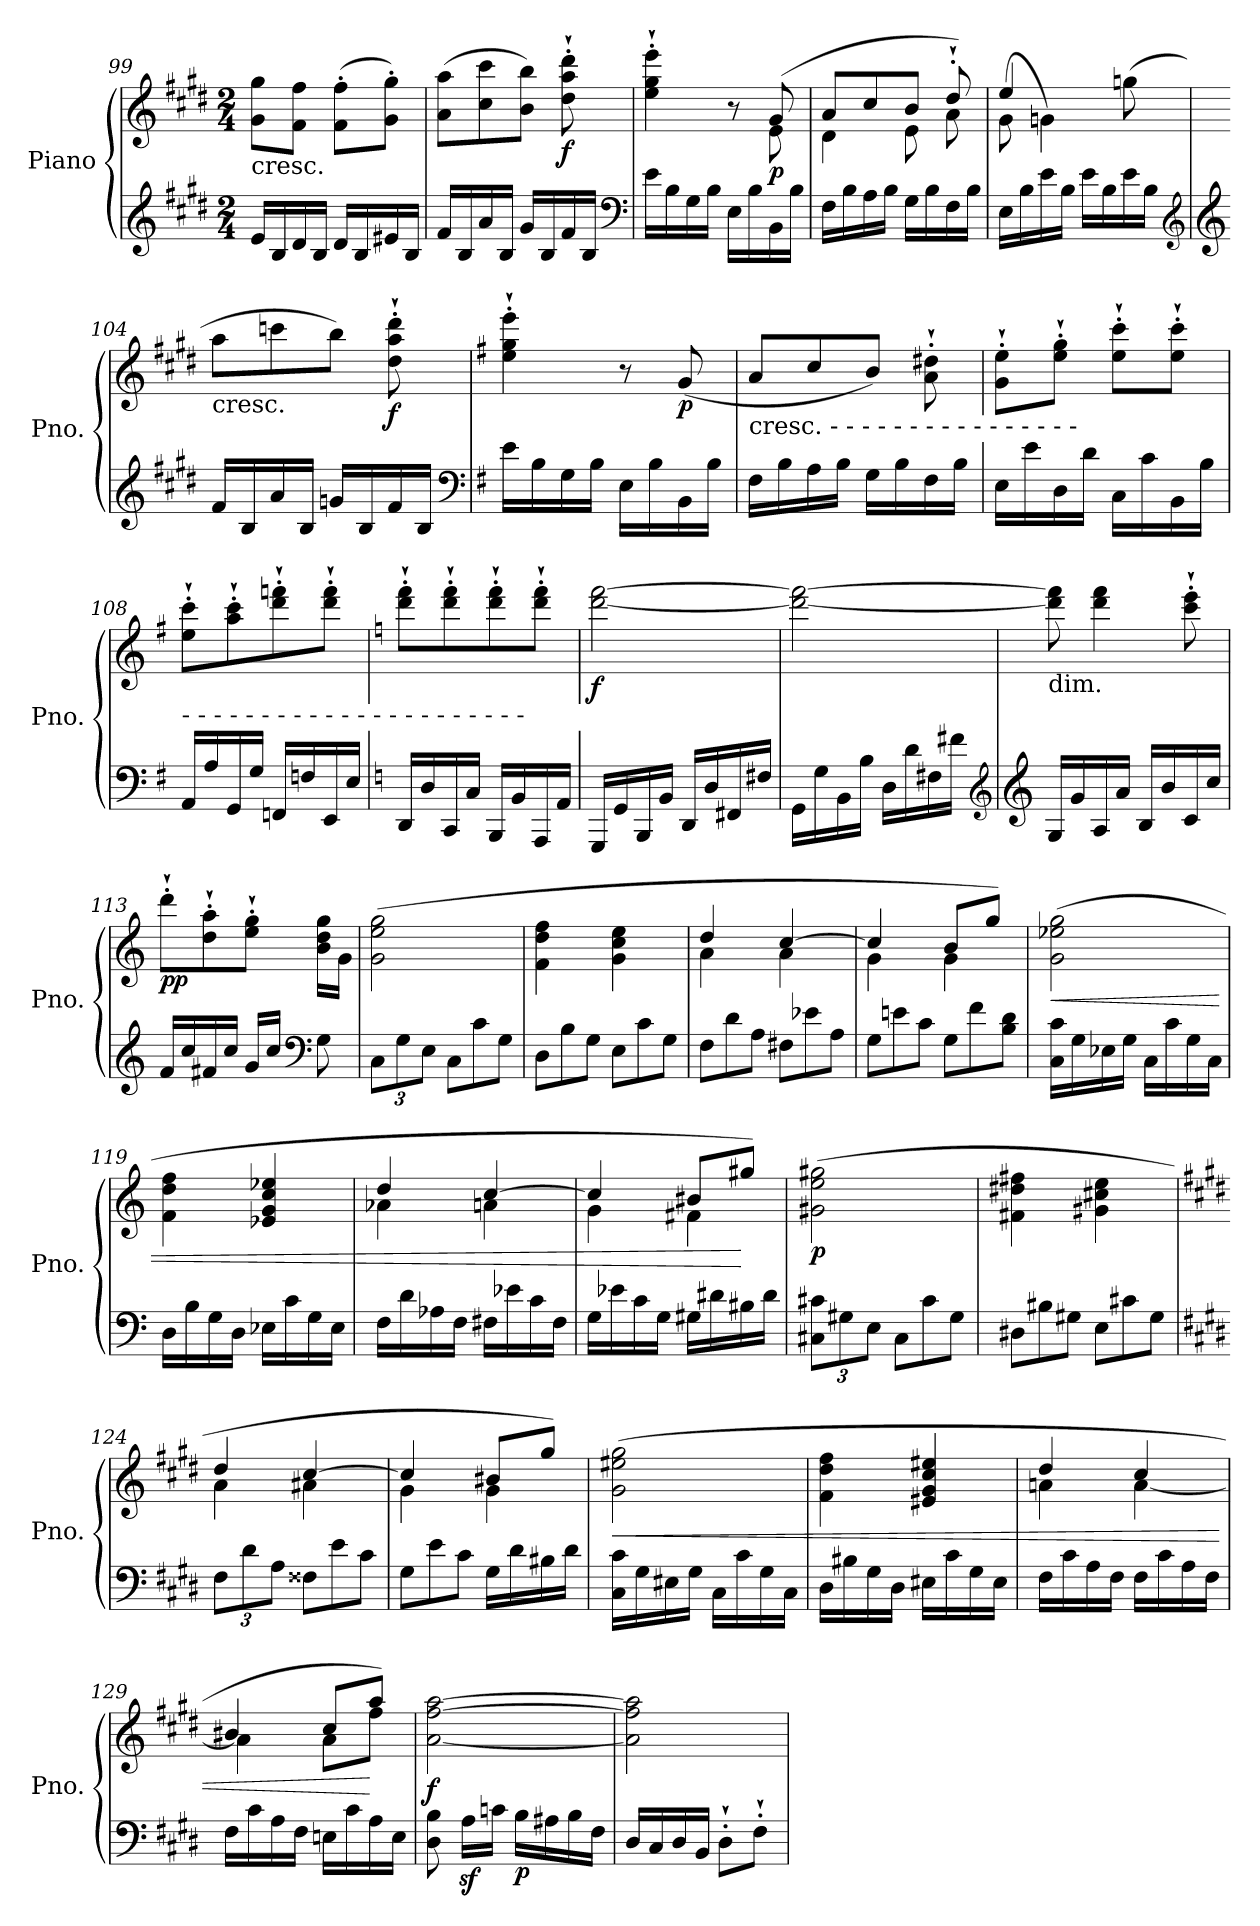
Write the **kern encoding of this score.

**kern	**kern	**dynam
*part1	*part1	*part1
*staff2	*staff1	*staff1/2
*I"Piano	*	*
*I'Pno.	*	*
*clefG2	*clefG2	*
*k[f#c#g#d#]	*k[f#c#g#d#]	*
*E:	*E:	*
*M2/4	*M2/4	*
=99	=99	=99
!	!LO:TX:b:t=cresc.	!
16e/LL	8g#\ 8gg#\L	.
16B/	.	.
16d#/	8f#\ 8ff#\J	.
16B/JJ	.	.
16d#/LL	(8f#\' 8ff#\'L	.
16B/	.	.
16e#X/	8g#\' 8gg#\'J)	.
16B/JJ	.	.
!!LO:PB:g=z
=100	=100	=100
16f#/LL	(8a\ 8aa\L	.
16B/	.	.
16a/	8cc#\ 8ccc#\	.
16B/JJ	.	.
16g#/LL	8b\ 8bb\J)	.
16B/	.	.
!	!	!LO:DY:b
16f#/	8dd#\`' 8aa\`' 8ddd#\`'	f
16B/JJ	.	.
*clefF4	*	*
=101	=101	=101
*	*^	*
16e\LL	4ee\'` 4gg#\'` 4eee\'`	4.ryy	.
16B\	.	.	.
16G#\	.	.	.
16B\JJ	.	.	.
16E\LL	8r	.	.
16B\	.	.	.
!	!	!	!LO:DY:b
16BB\	(8g#/	8e\	p
16B\JJ	.	.	.
=102	=102	=102	=102
16F#\LL	8a/L	4d#\	.
16B\	.	.	.
16A\	8cc#/	.	.
16B\JJ	.	.	.
16G#\LL	8b/J	8e\	.
16B\	.	.	.
16F#\	8dd#'`/)	8a\	.
16B\JJ	.	.	.
=103	=103	=103	=103
16E\LL	(8g#\	4ee/	.
16B\	.	.	.
16e\	4gn\)	.	.
16B\JJ	.	.	.
16e\LL	.	4ryy	.
16B\	.	.	.
16e\	(8ggn\	.	.
16B\JJ	.	.	.
*	*v	*v	*
*clefG2	*	*
!!LO:LB:g=z
=104	=104	=104
*clefG2	*	*
!	!LO:TX:b:t=cresc.	!
16f#/LL	8aa\L	.
16B/	.	.
16a/	8cccn\	.
16B/JJ	.	.
16gn/LL	8bb\J)	.
16B/	.	.
!	!	!LO:DY:b
16f#/	8dd#\`' 8aa\`' 8ddd#\`'	f
16B/JJ	.	.
*clefF4	*	*
=105	=105	=105
*k[f#]	*k[f#]	*
*G:	*G:	*
16e\LL	4ee\`' 4gg\`' 4eee\`'	.
16B\	.	.
16G\	.	.
16B\JJ	.	.
16E\LL	8r	.
16B\	.	.
!	!	!LO:DY:b
16BB\	(8g/	p
16B\JJ	.	.
=106	=106	=106
!	!LO:TX:b:t=cresc.  -  -  -  -  -  -  -  -  -  -  -  -  -  -  -  -	!
16F#\LL	8a/L	.
16B\	.	.
16A\	8cc/	.
16B\JJ	.	.
16G\LL	8b/J)	.
16B\	.	.
16F#\	8a\`' 8dd#X\`'	.
16B\JJ	.	.
=107	=107	=107
16E\LL	8g\`' 8ee\`'L	.
16e\	.	.
16D\	8ee\`' 8gg\`'J	.
16d\JJ	.	.
16C\LL	8ee\`' 8ccc\`'L	.
16c\	.	.
16BB\	8ee\`' 8ccc\`'J	.
16B\JJ	.	.
!!LO:LB:g=z
=108	=108	=108
!	!LO:TX:b:t=-  -  -  -  -  -  -  -  -  -  -  -  -  -  -  -  -  -  -  -  -  -	!
16AA/LL	8ee\`' 8ccc\`'L	.
16A/	.	.
16GG/	8aa\`' 8ccc\`'	.
16G/JJ	.	.
16FFn/LL	8ddd\`' 8fffn\`'	.
16Fn/	.	.
16EE/	8ddd\`' 8fff\`'J	.
16E/JJ	.	.
=109	=109	=109
*k[]	*k[]	*
*C:	*C:	*
16DD/LL	8ddd\`' 8fff\`'L	.
16D/	.	.
16CC/	8ddd\`' 8fff\`'	.
16C/JJ	.	.
16BBB/LL	8ddd\`' 8fff\`'	.
16BB/	.	.
16AAA/	8ddd\`' 8fff\`'J	.
16AA/JJ	.	.
=110	=110	=110
!	!	!LO:DY:b
16GGG/LL	[2ddd\ [2fff\	f
16GG/	.	.
16BBB/	.	.
16BB/JJ	.	.
16DD/LL	.	.
16D/	.	.
16FF#X/	.	.
16F#X/JJ	.	.
=111	=111	=111
16GG\LL	2ddd\_ 2fff\_	.
16G\	.	.
16BB\	.	.
16B\JJ	.	.
16D\LL	.	.
16d\	.	.
16F#X\	.	.
16f#X\JJ	.	.
*clefG2	*	*
!!LO:LB:g=z
=112	=112	=112
*clefG2	*	*
!	!LO:TX:b:t=dim.	!
16G/LL	8ddd\] 8fff\]	.
16g/	.	.
16A/	4ddd\ 4fff\	.
16a/JJ	.	.
16B/LL	.	.
16b/	.	.
16c/	8ccc\`' 8eee\`'	.
16cc/JJ	.	.
=113	=113	=113
!	!	!LO:DY:b
16f/LL	8ddd`'\L	pp
16cc/	.	.
16f#X/	8dd\`' 8aa\`'	.
16cc/JJ	.	.
16g/LL	8ee\`' 8gg\`'J	.
16cc/JJ	.	.
*clefF4	*	*
8G\	16b\ 16dd\ 16gg\LL	.
.	16g\JJ	.
=114	=114	=114
*Xbrackettup	*	*
12C\L	(2g\ 2ee\ 2gg\	.
12G\	.	.
12E\J	.	.
*Xtuplet	*	*
12C\L	.	.
12c\	.	.
12G\J	.	.
=115	=115	=115
12D\L	4f\ 4dd\ 4ff\	.
12B\	.	.
12G\J	.	.
12E\L	4g\ 4cc\ 4ee\	.
12c\	.	.
12G\J	.	.
=116	=116	=116
*	*^	*
12F\L	4dd/	4a\	.
12d\	.	.	.
12A\J	.	.	.
12F#X\L	[4cc/	4a\	.
12e-X\	.	.	.
12A\J	.	.	.
!!LO:LB:g=z	!!
=117	=117	=117	=117
12G\L	4cc/]	4g\	.
12en\	.	.	.
12c\J	.	.	.
12G\L	8b/L	4g\	.
12f\	.	.	.
.	8gg/J)	.	.
12B\ 12d\J	.	.	.
*	*v	*v	*
=118	=118	=118
!	!	!LO:HP:b
16C\ 16c\LL	(2g\ 2ee-X\ 2gg\	<
16G\	.	.
16E-X\	.	.
16G\JJ	.	.
16C\LL	.	.
16c\	.	.
16G\	.	.
16C\JJ	.	.
=119	=119	=119
16D\LL	4f\ 4dd\ 4ff\	.
16B\	.	.
16G\	.	.
16D\JJ	.	.
16E-X\LL	4e-X/ 4g/ 4cc/ 4ee-X/	.
16c\	.	.
16G\	.	.
16E-\JJ	.	.
=120	=120	=120
*	*^	*
16F\LL	4dd/	4a-X\	.
16d\	.	.	.
16A-X\	.	.	.
16F\JJ	.	.	.
16F#X\LL	[4cc/	4an\	.
16e-X\	.	.	.
16c\	.	.	.
16F#\JJ	.	.	.
!!LO:PB:g=z	!!
=121	=121	=121	=121
16G\LL	4cc/]	4g\	.
16e-X\	.	.	.
16c\	.	.	.
16G\JJ	.	.	.
16G#X\LL	8b#X/L	4f#X\	.
16d#X\	.	.	.
16B#X\	8gg#X/J)	.	[
16d#\JJ	.	.	.
*	*v	*v	*
=122	=122	=122
*tuplet	*	*
!	!	!LO:DY:b
12C#X\ 12c#X\L	(2g#X\ 2ee\ 2gg#X\	p
12G#X\	.	.
12E\J	.	.
*Xtuplet	*	*
12C#\L	.	.
12c#\	.	.
12G#\J	.	.
=123	=123	=123
12D#X\L	4f#X\ 4dd#X\ 4ff#X\	.
12B#X\	.	.
12G#X\J	.	.
12E\L	4g#X\ 4cc#X\ 4ee\	.
12c#X\	.	.
12G#\J	.	.
=124	=124	=124
*k[f#c#g#d#]	*k[f#c#g#d#]	*
*E:	*E:	*
*tuplet	*	*
*	*^	*
12F#\L	4dd#/	4a\	.
12d#\	.	.	.
12A\J	.	.	.
*Xtuplet	*	*	*
12F##X\L	[4cc#/	4a#X\	.
12e\	.	.	.
12c#\J	.	.	.
!!LO:LB:g=z	!!
=125	=125	=125	=125
12G#\L	4cc#/]	4g#\	.
12e\	.	.	.
12c#\J	.	.	.
16G#\LL	8b#X/L	4g#\	.
16d#\	.	.	.
16B#X\	8gg#/J)	.	.
16d#\JJ	.	.	.
*	*v	*v	*
=126	=126	=126
!	!	!LO:HP:b
16C#\ 16c#\LL	(2g#\ 2ee#X\ 2gg#\	<
16G#\	.	.
16E#X\	.	.
16G#\JJ	.	.
16C#\LL	.	.
16c#\	.	.
16G#\	.	.
16C#\JJ	.	.
=127	=127	=127
16D#\LL	4f#\ 4dd#\ 4ff#\	.
16B#X\	.	.
16G#\	.	.
16D#\JJ	.	.
16E#X\LL	4e#X/ 4g#/ 4cc#/ 4ee#X/	.
16c#\	.	.
16G#\	.	.
16E#\JJ	.	.
=128	=128	=128
*	*^	*
16F#\LL	4dd#/	4an\	.
16c#\	.	.	.
16A\	.	.	.
16F#\JJ	.	.	.
16F#\LL	4cc#/	[4a\	.
16c#\	.	.	.
16A\	.	.	.
16F#\JJ	.	.	.
!!LO:LB:g=z	!!
=129	=129	=129	=129
16F#\LL	4b#X/	4a\]	.
16c#\	.	.	.
16A\	.	.	.
16F#\JJ	.	.	.
16En\LL	8cc#/L	8a\L	.
16c#\	.	.	.
16A\	8aa/J)	8ff#\J	[
16E\JJ	.	.	.
*	*v	*v	*
=130	=130	=130
!	!	!LO:DY:b
8D#\ 8B\	[2a\ [2ff#\ [2aa\	f
16Az<\LL	.	.
16cn\JJ	.	.
!	!	!LO:DY:b=2
16B\LL	.	p
16A#X\	.	.
16B\	.	.
16F#\JJ	.	.
=131	=131	=131
16D#/LL	2a\] 2ff#\] 2aa\]	.
16C#/	.	.
16D#/	.	.
16BB/JJ	.	.
8D#`'\L	.	.
8F#`'\J	.	.
=	=	=
*-	*-	*-
